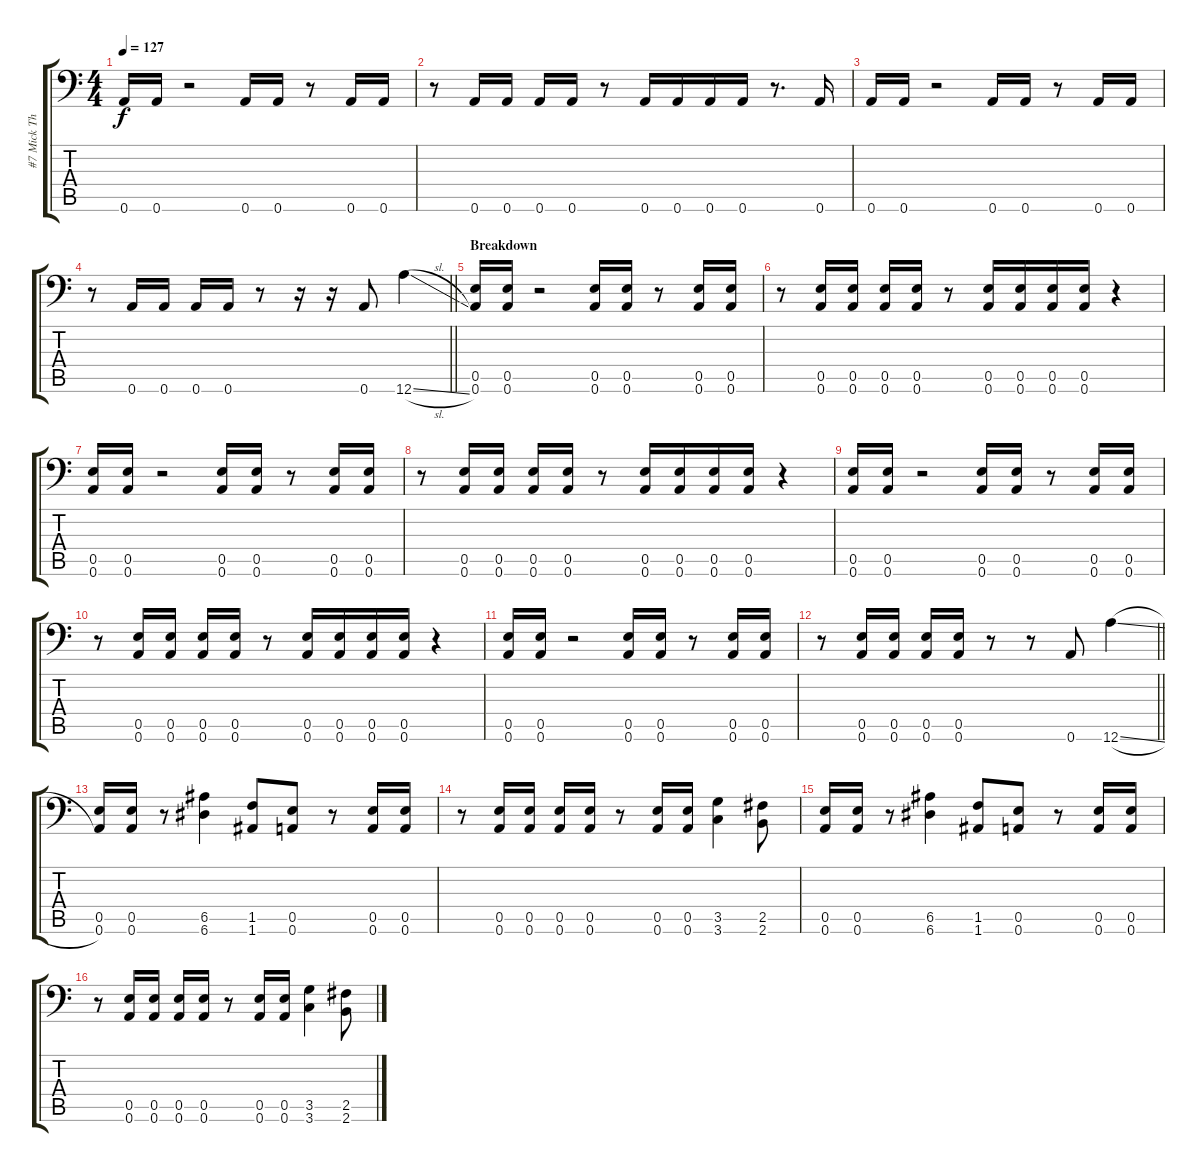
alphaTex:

\track ("#7 Mick Thomson" "#7 Mick Th") {instrument distortionguitar}
\staff {score tabs}
\tuning (B3 Gb3 D3 A2 E2 A1) {hide}
\ts (4 4)
\tempo 127
\clef f4
\ks c
0.6.16{dy f} 0.6.16 r.2 0.6.16 0.6.16 r.8 0.6.16 0.6.16 |
r.8 0.6.16 0.6.16 0.6.16 0.6.16 r.8 0.6.16 0.6.16 0.6.16 0.6.16 r.8{d} 0.6.16 |
0.6.16 0.6.16 r.2 0.6.16 0.6.16 r.8 0.6.16 0.6.16 |
\barLineRight lightlight
r.8 0.6.16 0.6.16 0.6.16 0.6.16 r.8 r.16 r.16 0.6.8 12.6{sl}.4 |
\section ("" "Breakdown")
(0.5 0.6).16 (0.5 0.6).16 r.2 (0.5 0.6).16 (0.5 0.6).16 r.8 (0.5 0.6).16 (0.5 0.6).16 |
r.8 (0.5 0.6).16 (0.5 0.6).16 (0.5 0.6).16 (0.5 0.6).16 r.8 (0.5 0.6).16 (0.5 0.6).16 (0.5 0.6).16 (0.5 0.6).16 r.4 |
(0.5 0.6).16 (0.5 0.6).16 r.2 (0.5 0.6).16 (0.5 0.6).16 r.8 (0.5 0.6).16 (0.5 0.6).16 |
r.8 (0.5 0.6).16 (0.5 0.6).16 (0.5 0.6).16 (0.5 0.6).16 r.8 (0.5 0.6).16 (0.5 0.6).16 (0.5 0.6).16 (0.5 0.6).16 r.4 |
(0.5 0.6).16 (0.5 0.6).16 r.2 (0.5 0.6).16 (0.5 0.6).16 r.8 (0.5 0.6).16 (0.5 0.6).16 |
r.8 (0.5 0.6).16 (0.5 0.6).16 (0.5 0.6).16 (0.5 0.6).16 r.8 (0.5 0.6).16 (0.5 0.6).16 (0.5 0.6).16 (0.5 0.6).16 r.4 |
(0.5 0.6).16 (0.5 0.6).16 r.2 (0.5 0.6).16 (0.5 0.6).16 r.8 (0.5 0.6).16 (0.5 0.6).16 |
\barLineRight lightlight
r.8 (0.5 0.6).16 (0.5 0.6).16 (0.5 0.6).16 (0.5 0.6).16 r.8 r.8 0.6.8 12.6{sl}.4 |
\section ("" "")
(0.5 0.6).16 (0.5 0.6).16 r.8 (6.5 6.6).4 (1.5 1.6).8 (0.5 0.6).8 r.8 (0.5 0.6).16 (0.5 0.6).16 |
r.8 (0.5 0.6).16 (0.5 0.6).16 (0.5 0.6).16 (0.5 0.6).16 r.8 (0.5 0.6).16 (0.5 0.6).16 (3.5 3.6).4 (2.5 2.6).8 |
(0.5 0.6).16 (0.5 0.6).16 r.8 (6.5 6.6).4 (1.5 1.6).8 (0.5 0.6).8 r.8 (0.5 0.6).16 (0.5 0.6).16 |
r.8 (0.5 0.6).16 (0.5 0.6).16 (0.5 0.6).16 (0.5 0.6).16 r.8 (0.5 0.6).16 (0.5 0.6).16 (3.5 3.6).4 (2.5 2.6).8
